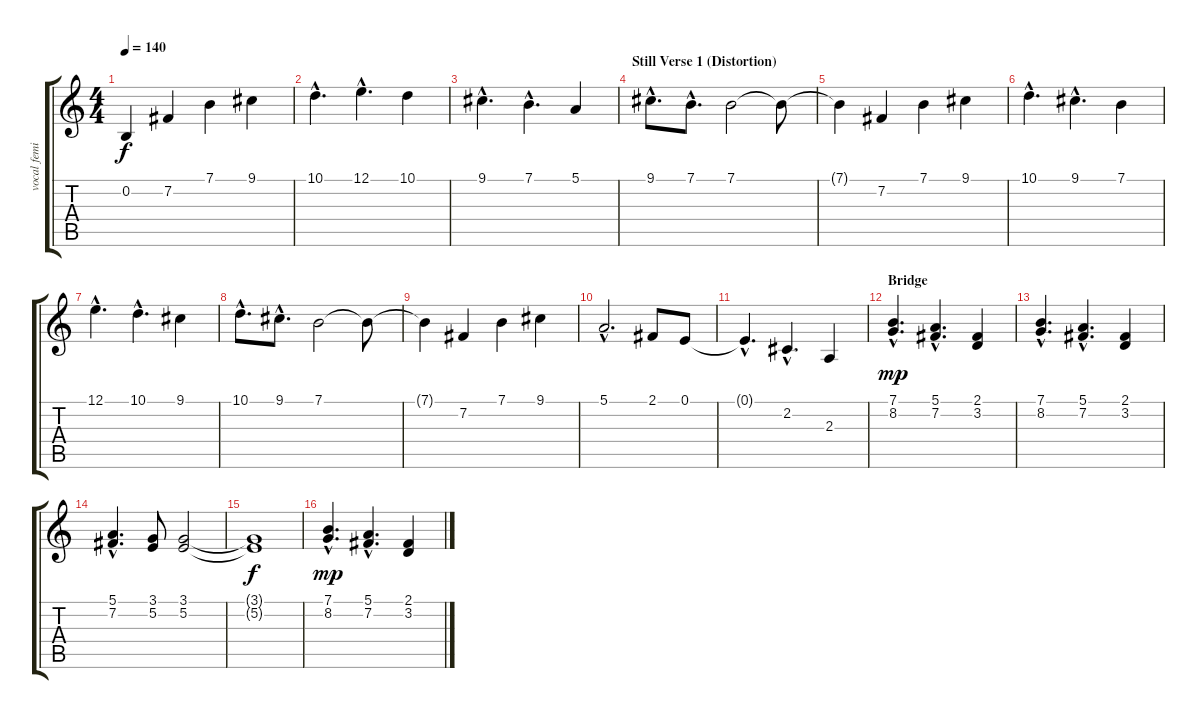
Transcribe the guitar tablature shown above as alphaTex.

\track ("vocal feminino" "vocal femi") {instrument pad1newage}
\staff {score tabs}
\tuning (E4 B3 G3 D3 A2 E2) {hide}
\ts (4 4)
\tempo 140
\clef g2
\ks c
0.2{t}.4{dy f} 7.2.4 7.1.4 9.1.4 |
10.1{hac}.4{d} 12.1{hac}.4{d} 10.1.4 |
9.1{hac}.4{d} 7.1{hac}.4{d} 5.1.4 |
\section ("" "Still Verse 1 (Distortion)")
9.1{hac}.8{d} 7.1{hac}.8{d} 7.1.2 7.1{t}.8 |
7.1{t}.4 7.2.4 7.1.4 9.1.4 |
10.1{hac}.4{d} 9.1{hac}.4{d} 7.1.4 |
12.1{hac}.4{d} 10.1{hac}.4{d} 9.1.4 |
10.1{hac}.8{d} 9.1{hac}.8{d} 7.1.2 7.1{t}.8 |
7.1{t}.4 7.2.4 7.1.4 9.1.4 |
5.1{hac}.2{d} 2.1.8 0.1.8 |
0.1{hac t}.4{d} 2.2{hac}.4{d} 2.3.4 |
\section ("" "Bridge")
(7.1{hac} 8.2{hac}).4{d dy mp} (5.1{hac} 7.2{hac}).4{d} (2.1 3.2).4 |
(7.1{hac} 8.2{hac}).4{d} (5.1{hac} 7.2{hac}).4{d} (2.1 3.2).4 |
(5.1{hac} 7.2{hac}).4{d} (3.1 5.2).8 (3.1 5.2).2 |
(3.1{t} 5.2{t}).1{dy f} |
(7.1{hac} 8.2{hac}).4{d dy mp} (5.1{hac} 7.2{hac}).4{d} (2.1 3.2).4
